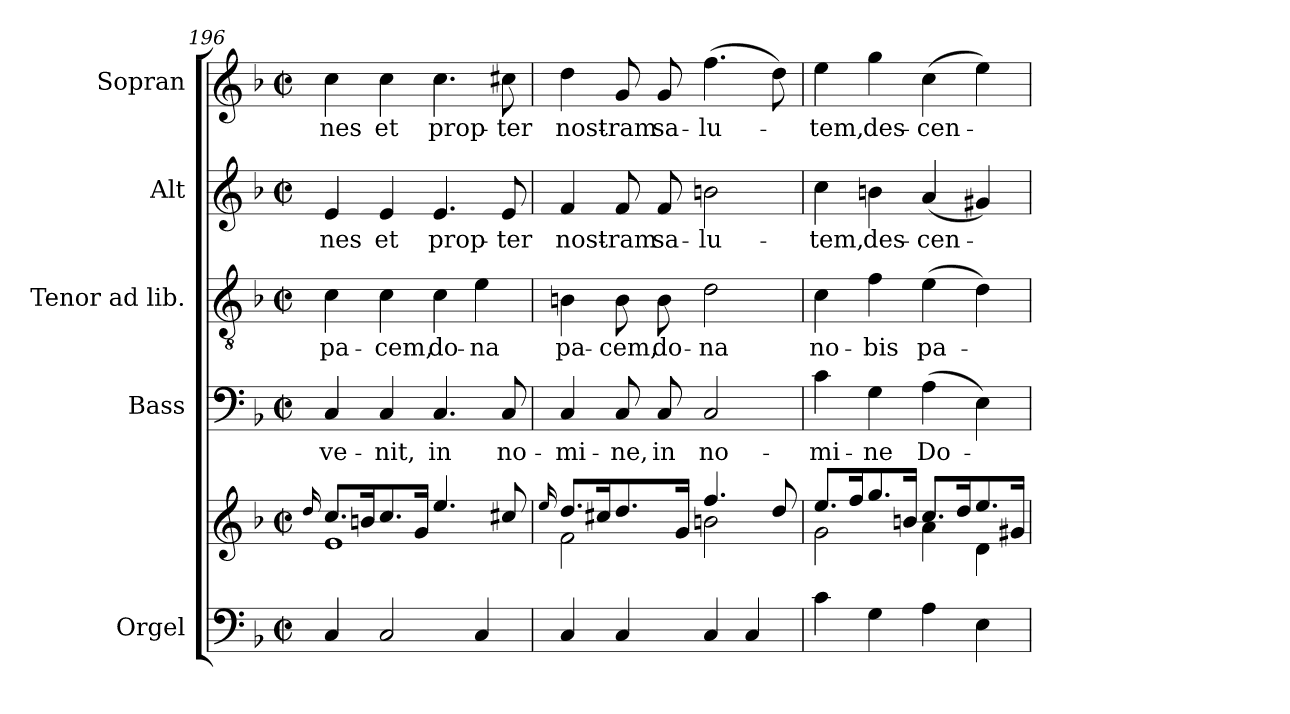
**kern	**kern	**kern	**text	**kern	**text	**kern	**text	**kern	**text
*part5	*part5	*part4	*part4	*part3	*part3	*part2	*part2	*part1	*part1
*staff6	*staff5	*staff4	*staff4	*staff3	*staff3	*staff2	*staff2	*staff1	*staff1
*I"Orgel	*	*I"Bass	*	*I"Tenor ad lib.	*	*I"Alt	*	*I"Sopran	*
*I'Org.	*	*I'B	*	*I'T	*	*I'A	*	*I'S	*
!!LO:PB:g=z
*clefF4	*clefG2	*clefF4	*	*clefGv2	*	*clefG2	*	*clefG2	*
*k[b-]	*k[b-]	*k[b-]	*	*k[b-]	*	*k[b-]	*	*k[b-]	*
*F:	*F:	*F:	*	*F:	*	*F:	*	*F:	*
*M2/2	*M2/2	*M2/2	*	*M2/2	*	*M2/2	*	*M2/2	*
*met(c|)	*met(c|)	*met(c|)	*	*met(c|)	*	*met(c|)	*	*met(c|)	*
=196	=196	=196	=196	=196	=196	=196	=196	=196	=196
.	16qqdd/	.	.	.	.	.	.	.	.
*	*^	*	*	*	*	*	*	*	*
!	!	!	!	!LO:LY:b	!	!LO:LY:b	!	!LO:LY:b	!	!LO:LY:b
4C/	8.cc/L	1e	4C/	ve-	4c\	pa-	4e/	-nes	4cc\	-nes
.	16bn/k	.	.	.	.	.	.	.	.	.
!	!	!	!	!LO:LY:b	!	!LO:LY:b	!	!LO:LY:b	!	!LO:LY:b
2C/	8.cc/	.	4C/	-nit,	4c\	-cem,	4e/	et	4cc\	et
.	16g/Jk	.	.	.	.	.	.	.	.	.
!	!	!	!	!LO:LY:b	!	!LO:LY:b	!	!LO:LY:b	!	!LO:LY:b
.	4.ee/	.	4.C/	in	4c\	do-	4.e/	prop-	4.cc\	prop-
!	!	!	!	!	!	!LO:LY:b	!	!	!	!
4C/	.	.	.	.	4e\	-na	.	.	.	.
!	!	!	!	!LO:LY:b	!	!	!	!LO:LY:b	!	!LO:LY:b
.	8cc#X/	.	8C/	no-	.	.	8e/	-ter	8cc#X\	-ter
=197	=197	=197	=197	=197	=197	=197	=197	=197	=197	=197
.	16qqee/	.	.	.	.	.	.	.	.	.
!	!	!	!	!LO:LY:b	!	!LO:LY:b	!	!LO:LY:b	!	!LO:LY:b
4C/	8.dd/L	2f\	4C/	-mi-	4Bn\	pa-	4f/	nost-	4dd\	nost-
.	16cc#X/k	.	.	.	.	.	.	.	.	.
!	!	!	!	!LO:LY:b	!	!LO:LY:b	!	!LO:LY:b	!	!LO:LY:b
4C/	8.dd/	.	8C/	-ne,	8B\	-cem,	8f/	-ram	8g/	-ram
!	!	!	!	!LO:LY:b	!	!LO:LY:b	!	!LO:LY:b	!	!LO:LY:b
.	.	.	8C/	in	8B\	do-	8f/	sa-	8g/	sa-
.	16g/Jk	.	.	.	.	.	.	.	.	.
!	!	!	!	!LO:LY:b	!	!LO:LY:b	!	!LO:LY:b	!	!LO:LY:b
4C/	4.ff/	2bn\	2C/	no-	2d\	-na	2bn\	-lu-	(>4.ff\	-lu-
4C/	.	.	.	.	.	.	.	.	.	.
.	8dd/	.	.	.	.	.	.	.	8dd\)	.
=198	=198	=198	=198	=198	=198	=198	=198	=198	=198	=198
!	!	!	!	!LO:LY:b	!	!LO:LY:b	!	!LO:LY:b	!	!LO:LY:b
4c\	8.ee/L	2g\	4c\	-mi-	4c\	no-	4cc\	-tem,	4ee\	-tem,
.	16ff/k	.	.	.	.	.	.	.	.	.
!	!	!	!	!LO:LY:b	!	!LO:LY:b	!	!LO:LY:b	!	!LO:LY:b
4G\	8.gg/	.	4G\	-ne	4f\	-bis	4bn\	des-	4gg\	des-
.	16bn/Jk	.	.	.	.	.	.	.	.	.
!	!	!	!	!LO:LY:b	!	!LO:LY:b	!	!LO:LY:b	!	!LO:LY:b
4A\	8.cc/L	4a\	(>4A\	Do-	(>4e\	pa-	(<4a/	-cen-	(>4cc\	-cen-
.	16dd/k	.	.	.	.	.	.	.	.	.
4E\	8.ee/	4d\	4E\)	.	4d\)	.	4g#X/)	.	4ee\)	.
.	16g#X/Jk	.	.	.	.	.	.	.	.	.
*	*v	*v	*	*	*	*	*	*	*	*
=	=	=	=	=	=	=	=	=	=
*-	*-	*-	*-	*-	*-	*-	*-	*-	*-
